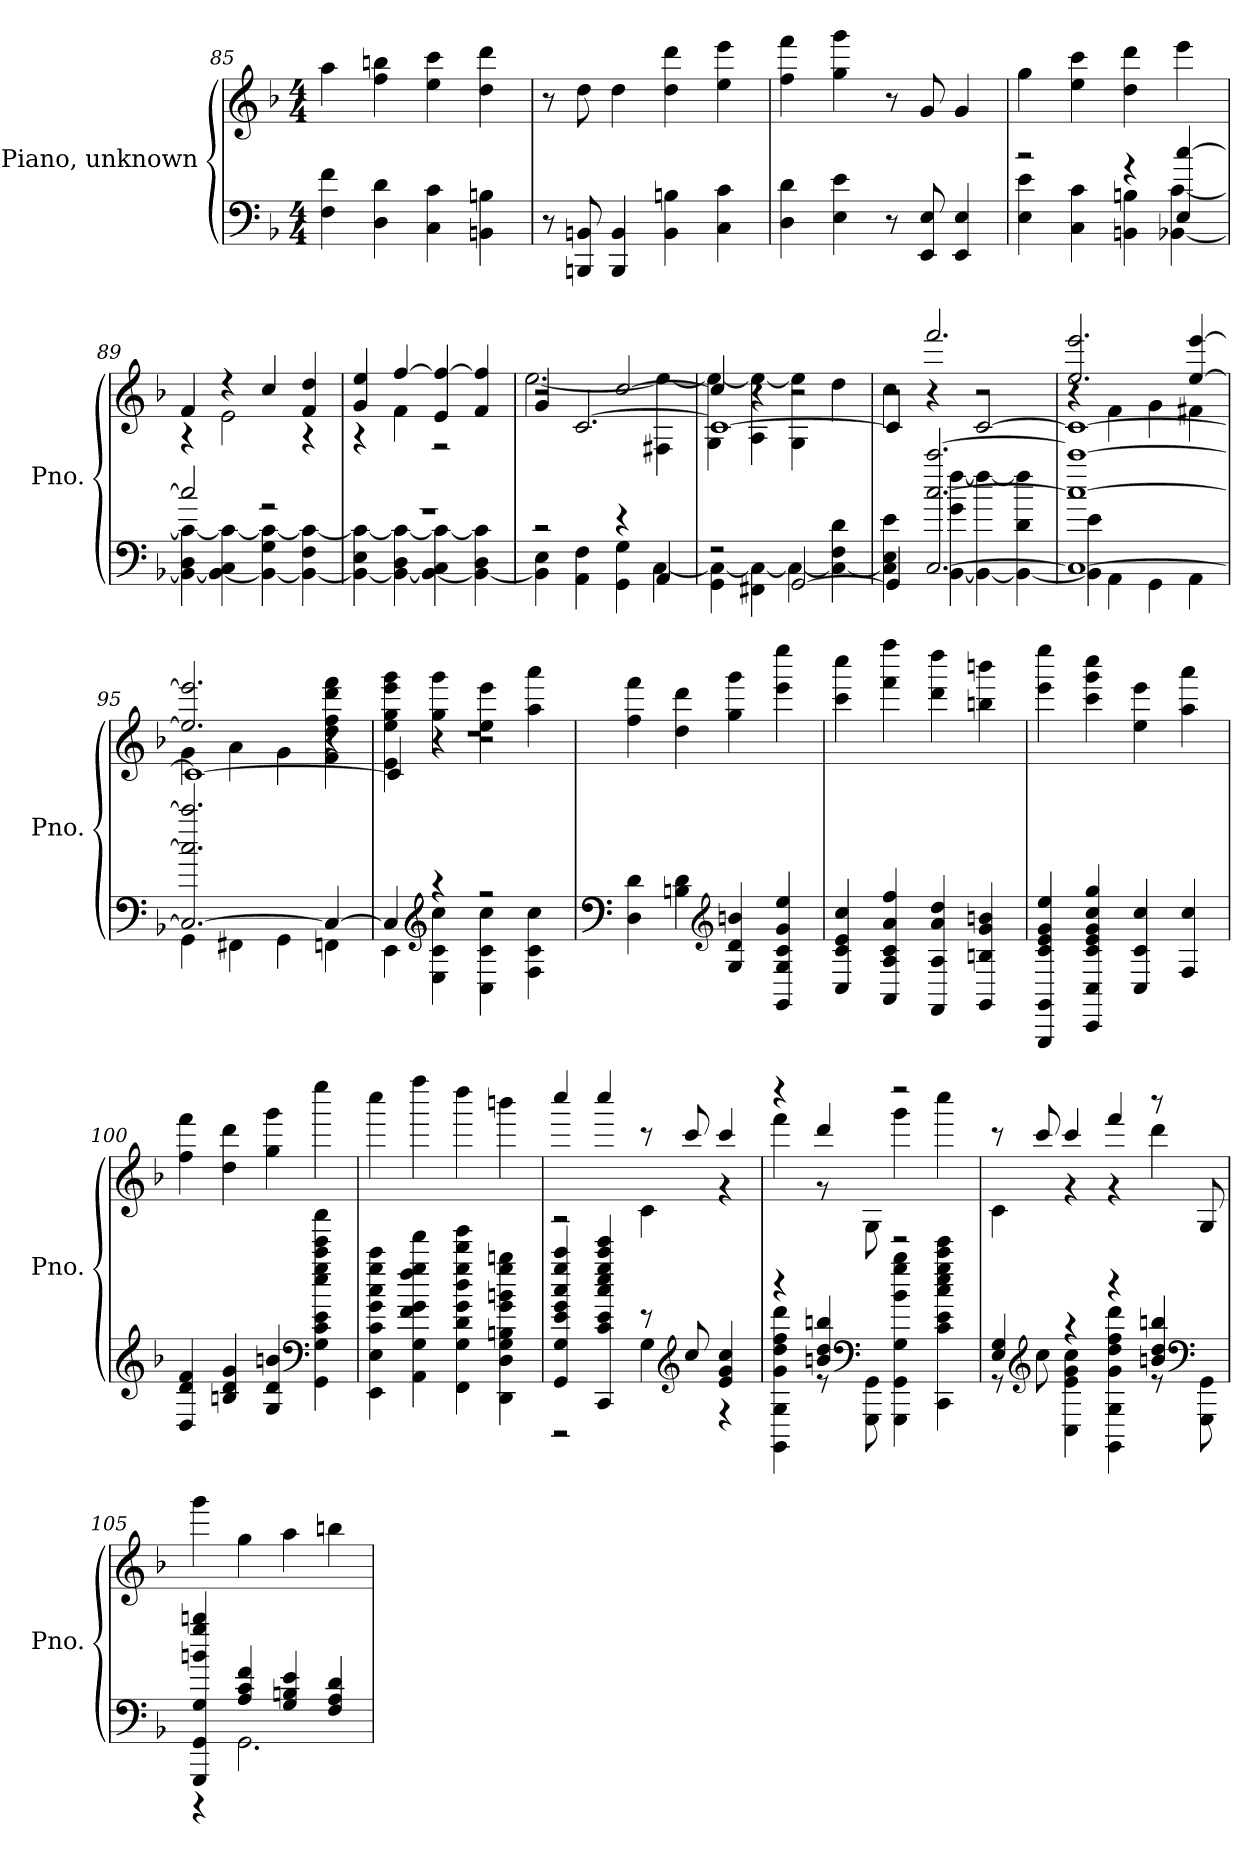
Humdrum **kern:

**kern	**kern
*part1	*part1
*staff2	*staff1
*I"Piano, unknown	*
*I'Pno.	*
!!LO:LB:g=z
*clefF4	*clefG2
*k[b-]	*k[b-]
*M4/4	*M4/4
=85	=85
4F\ 4f\	4aa\
4D\ 4d\	4ff\ 4bbn\
4C\ 4c\	4ee\ 4ccc\
4BBn\ 4Bn\	4dd\ 4ddd\
=86	=86
8r	8r
8BBBn/ 8BBn/	8dd\
4BBB/ 4BB/	4dd\
4BB\ 4Bn\	4dd\ 4ddd\
4C\ 4c\	4ee\ 4eee\
=87	=87
4D\ 4d\	4ff\ 4fff\
4E\ 4e\	4gg\ 4ggg\
8r	8r
8EE/ 8E/	8g/
4EE/ 4E/	4g/
=88	=88
*^	*
2r	4E\ 4e\	4gg\
.	4C\ 4c\	4ee\ 4ccc\
4r	4BBn\ 4Bn\	4dd\ 4ddd\
4E/ [4cc/	[4BB-X\ [4c\	4eee\
=89	=89	=89
*	*	*^
2cc/]	4BB-\_ 4D\ 4c\_	4f/	4r
.	4BB-\_ 4C\ 4c\_	4r	2e\
2r	4BB-\_ 4G\ 4c\_	4cc/	.
.	4BB-\_ 4F\ 4c\_	4f/ 4dd/	4r
=90	=90	=90	=90
1r	4BB-\_ 4E\ 4c\_	4g/ 4ee/	4r
.	4BB-\_ 4D\ 4c\_	[4ff/	4f\
.	4BB-\_ 4C\ 4c\_	4e/ 4ff/_	2r
.	4BB-\_ 4D\ 4c\]	4f/ 4ff/]	.
!!LO:PB:g=z
=91	=91	=91	=91
*	*	*	*^
2r	4BB-\] 4E\	4g/	[2.ee\	2r
.	4AA\ 4F\	[2.c/	.	.
4r	4GG\ 4G\	.	.	[2cc/
4AA/	[4C\	.	4F#X\ 4ee\_	.
=92	=92	=92	=92	=92
2r	4GG\ 4C\_	1c_	4G\ 4ee\_	4cc/]
.	4FF#X\ 4C\_	.	4A\ 4ee\_	4r
[2GG/	4C\_	.	4G\ 4ee\]	2r
.	4C\_ 4F\ 4d\	.	4dd\	.
=93	=93	=93	=93	=93
4GG/]	4C\] 4E\ 4e\	4c/]	4cc\	2r
[2.C/ [2.cc/ [2.ccc/	[4BB-\ 4g\ [4ff\	2.fff/	4r	.
.	4BB-\_ 4ff\_	.	2r	[2c/
.	4BB-\_ 4d\ 4ff\]	.	.	.
=94	=94	=94	=94	=94
1C_ 1cc_ 1ccc_	4BB-\] 4e\	2.ee/ 2.eee/	4r	1c_
.	4AA\	.	4f\	.
.	4GG\	.	4g\	.
.	4AA\	[4ee/ [4eee/	4f#X\	.
=95	=95	=95	=95	=95
2.C/_ 2.cc/] 2.ccc/]	4GG\	2.ee/] 2.eee/]	4g\	1c_
.	4FF#X\	.	4a\	.
.	4GG\	.	4g\	.
4C/_	4FFn\	4r	4f\ 4dd\ 4ff\ 4ddd\ 4fff\	.
!!LO:LB:g=z	!!	!!
=96	=96	=96	=96	=96
4C/]	4EE\	1r	4e\ 4ee\ 4gg\ 4eee\ 4ggg\	4c/]
*clefG2	*	*	*	*
4r	4E\ 4c\ 4cc\	.	4gg\ 4ggg\	4r
2r	4C\ 4c\ 4cc\	.	4ee\ 4eee\	2r
.	4F\ 4c\ 4cc\	.	4aa\ 4aaa\	.
*v	*v	*	*	*
*	*v	*v	*v
=97	=97
*clefF4	*
4D\ 4d\	4ff\ 4fff\
4Bn\ 4d\	4dd\ 4ddd\
*clefG2	*
4G/ 4d/ 4bn/	4gg\ 4ggg\
4GG/ 4G/ 4c/ 4g/ 4ee/	4eee\ 4eeee\
=98	=98
4C/ 4c/ 4e/ 4cc/	4ccc\ 4cccc\
4AA/ 4A/ 4c/ 4a/ 4ff/	4fff\ 4ffff\
4FF/ 4A/ 4a/ 4dd/	4ddd\ 4dddd\
4GG/ 4Bn/ 4g/ 4bn/	4bbn\ 4bbbn\
=99	=99
4GGG/ 4GG/ 4c/ 4e/ 4g/ 4ee/	4eee\ 4eeee\
4CC/ 4C/ 4c/ 4e/ 4g/ 4cc/ 4gg/	4ccc\ 4ggg\ 4cccc\
4C/ 4c/ 4cc/	4ee\ 4eee\
4F/ 4cc/	4aa\ 4aaa\
=100	=100
4D/ 4d/ 4f/	4ff\ 4fff\
4Bn/ 4d/ 4g/	4dd\ 4ddd\
4G/ 4d/ 4bn/	4gg\ 4ggg\
*clefF4	*
4GG\ 4G\ 4c\ 4e\ 4ee\ 4gg\ 4ccc\ 4eee\ 4cccc\	4eeee\
!!LO:LB:g=z
=101	=101
4EE\ 4E\ 4c\ 4g\ 4cc\ 4gg\ 4ccc\	4cccc\
4AA\ 4G\ 4f\ 4g\ 4ff\ 4gg\ 4fff\	4ffff\
4FF\ 4G\ 4d\ 4g\ 4dd\ 4gg\ 4ddd\ 4ggg\	4dddd\
4DD\ 4D\ 4G\ 4Bn\ 4g\ 4bn\ 4gg\ 4bbn\	4bbbn\
=102	=102
*^	*^
4GG/ 4G/ 4e/ 4g/ 4cc/ 4gg/ 4ccc/	2r	4cccc/	2r
4CC/ 4c/ 4e/ 4cc/ 4ee/ 4gg/ 4ccc/ 4eee/	.	4cccc/	.
8r	4G\	8r	4c\
*clefG2	*	*	*
8cc/	.	8ccc/	.
4e/ 4g/ 4cc/	4r	4ccc/	4r
=103	=103	=103	=103
4r	4GG\ 4G\ 4g\ 4dd\ 4ff\ 4ddd\	4r	4fff\
4bn/ 4dd/ 4bbn/	8r	4ddd/	8r
*clefF4	*	*	*
.	8GGG\ 8GG\	.	8G\
2r	4GGG\ 4GG\ 4G\ 4b\ 4gg\ 4bb\	2r	4ggg\
.	4CC\ 4c\ 4e\ 4cc\ 4ee\ 4gg\ 4ccc\ 4eee\	.	4cccc\
=104	=104	=104	=104
4E/ 4G/	8r	8r	4c\
*clefG2	*	*	*
.	8cc\	8ccc/	.
4r	4C\ 4e\ 4g\ 4cc\	4ccc/	4r
4r	4GG\ 4G\ 4g\ 4dd\ 4ff\ 4ddd\	4fff/	4r
4bn/ 4dd/ 4bbn/	8r	8r	4ddd\
*clefF4	*	*	*
.	8GGG\ 8GG\	8G/	.
*	*	*v	*v
!!LO:LB:g=z
=105	=105	=105
4GGG/ 4GG/ 4G/ 4bn/ 4gg/ 4bbn/	4r	4ggg\
4A/ 4c/ 4f/	2.GG\	4gg\
4G/ 4Bn/ 4e/	.	4aa\
4F/ 4A/ 4d/	.	4bbn\
*v	*v	*
=	=
*-	*-
